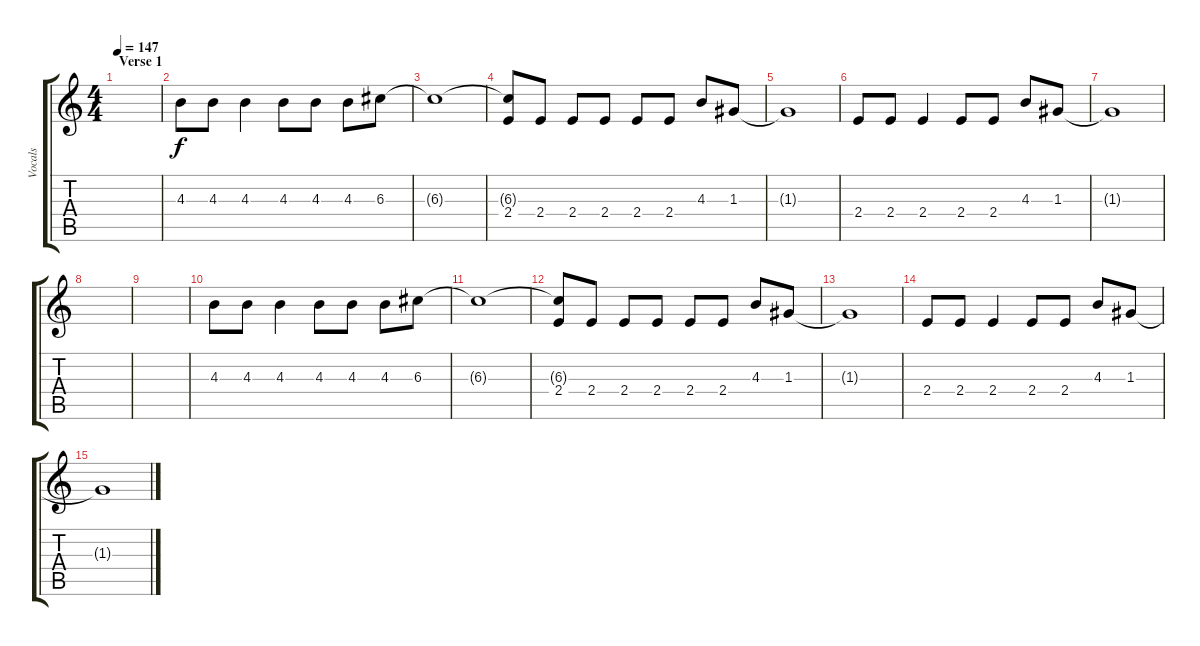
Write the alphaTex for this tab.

\track ("Vocals" "Vocals") {instrument electricguitarjazz}
\staff {score tabs}
\tuning (E4 B3 G3 D3 A2 E2) {hide}
\ts (4 4)
\section ("" "Verse 1")
\tempo 147
\clef g2
\ks c
|
4.3.8 4.3.8 4.3.4 4.3.8 4.3.8 4.3.8 6.3.8 |
6.3{t}.1 |
(6.3{t} 2.4).8 2.4.8 2.4.8 2.4.8 2.4.8 2.4.8 4.3.8 1.3.8 |
1.3{t}.1 |
2.4.8 2.4.8 2.4.4 2.4.8 2.4.8 4.3.8 1.3.8 |
1.3{t}.1 |
|
|
4.3.8 4.3.8 4.3.4 4.3.8 4.3.8 4.3.8 6.3.8 |
6.3{t}.1 |
(6.3{t} 2.4).8 2.4.8 2.4.8 2.4.8 2.4.8 2.4.8 4.3.8 1.3.8 |
1.3{t}.1 |
2.4.8 2.4.8 2.4.4 2.4.8 2.4.8 4.3.8 1.3.8 |
1.3{t}.1
